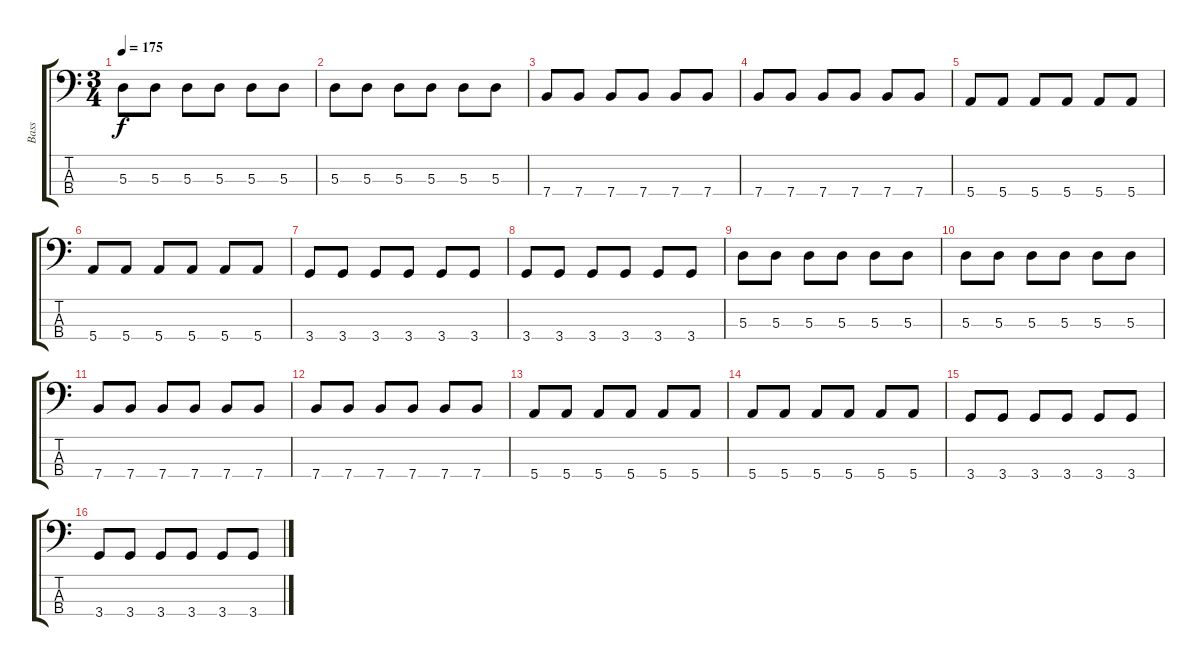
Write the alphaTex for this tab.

\track ("Bass" "Bass") {instrument electricbassfinger}
\staff {score tabs}
\tuning (G2 D2 A1 E1) {hide}
\ts (3 4)
\tempo 175
\clef f4
\ks c
5.3.8{dy f} 5.3.8 5.3.8 5.3.8 5.3.8 5.3.8 |
5.3.8 5.3.8 5.3.8 5.3.8 5.3.8 5.3.8 |
7.4.8 7.4.8 7.4.8 7.4.8 7.4.8 7.4.8 |
7.4.8 7.4.8 7.4.8 7.4.8 7.4.8 7.4.8 |
5.4.8 5.4.8 5.4.8 5.4.8 5.4.8 5.4.8 |
5.4.8 5.4.8 5.4.8 5.4.8 5.4.8 5.4.8 |
3.4.8 3.4.8 3.4.8 3.4.8 3.4.8 3.4.8 |
3.4.8 3.4.8 3.4.8 3.4.8 3.4.8 3.4.8 |
5.3.8 5.3.8 5.3.8 5.3.8 5.3.8 5.3.8 |
5.3.8 5.3.8 5.3.8 5.3.8 5.3.8 5.3.8 |
7.4.8 7.4.8 7.4.8 7.4.8 7.4.8 7.4.8 |
7.4.8 7.4.8 7.4.8 7.4.8 7.4.8 7.4.8 |
5.4.8 5.4.8 5.4.8 5.4.8 5.4.8 5.4.8 |
5.4.8 5.4.8 5.4.8 5.4.8 5.4.8 5.4.8 |
3.4.8 3.4.8 3.4.8 3.4.8 3.4.8 3.4.8 |
3.4.8 3.4.8 3.4.8 3.4.8 3.4.8 3.4.8
